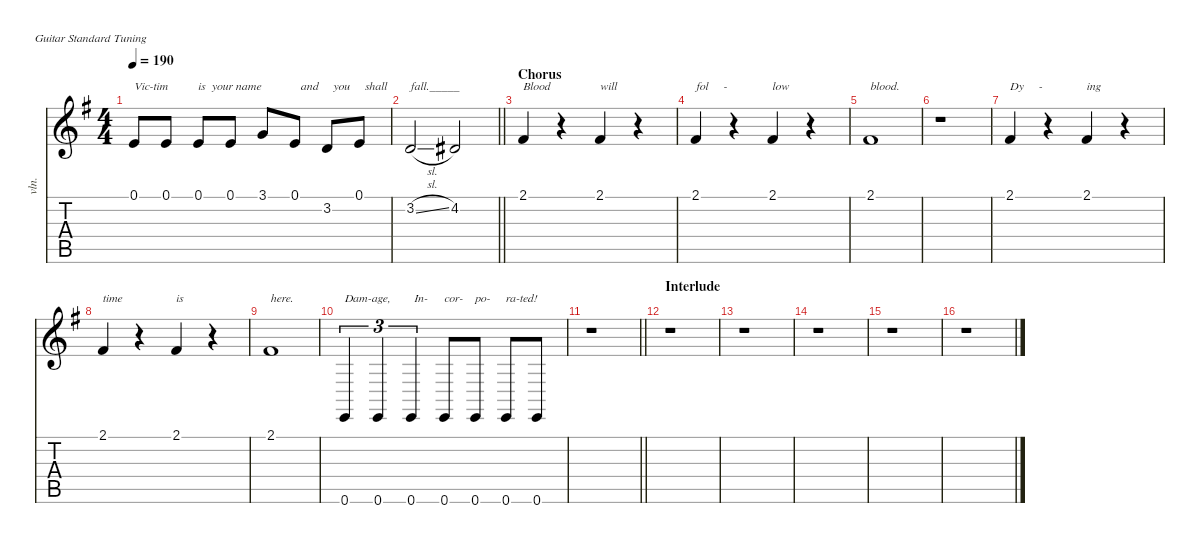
\defaultSystemsLayout 4
\hideDynamics
\bracketExtendMode nobrackets
\otherSystemsTrackNameOrientation horizontal
\track ("Vocals" "vln.") {instrument violin}
\staff {score tabs}
\tuning (E4 B3 G3 D3 A2 E2)
\ts (4 4)
\tempo 190
\clef g2
\ks eminor
0.1{acc forcenatural}.8{txt "Vic-tim" dy f beam Up} 0.1{acc forcenatural}.8{beam Up} 0.1{acc forcenatural}.8{txt "is  your name" beam Up} 0.1{acc forcenatural}.8{beam Up} 3.1{acc forcenatural}.8{beam Up} 0.1{acc forcenatural}.8{txt "  and" beam Up} 3.2{acc forcenatural}.8{txt "  you" beam Up} 0.1{acc forcenatural}.8{txt "  shall" beam Up} |
\barLineRight lightlight
3.2{sl acc forcenatural}.2{txt "fall._____" beam Up} 4.2{acc #}.2{beam Up} |
\section ("" "Chorus")
2.1{acc #}.4{txt "Blood" beam Up} r.4{beam Up} 2.1{acc #}.4{txt "will" beam Up} r.4{beam Up} |
2.1{acc #}.4{txt "fol     -" beam Up} r.4{beam Up} 2.1{acc #}.4{txt "low" beam Up} r.4{beam Up} |
2.1{acc #}.1{txt "blood." beam Up} |
r.1{beam Down} |
2.1{acc #}.4{txt "Dy     -" beam Up} r.4{beam Up} 2.1{acc #}.4{txt "ing" beam Up} r.4{beam Up} |
2.1{acc #}.4{txt "time" beam Up} r.4{beam Up} 2.1{acc #}.4{txt "is" beam Up} r.4{beam Up} |
2.1{acc #}.1{txt "here." beam Up} |
0.6{acc forcenatural}.4{tu (3 2) txt "Dam-age," beam Up} 0.6{acc forcenatural}.4{tu (3 2) beam Up} 0.6{acc forcenatural}.4{tu (3 2) txt " In-" beam Up} 0.6{acc forcenatural}.8{txt "cor-" beam Up} 0.6{acc forcenatural}.8{txt "po-" beam Up} 0.6{acc forcenatural}.8{txt "ra-ted!" beam Up} 0.6{acc forcenatural}.8{beam Up} |
\barLineRight lightlight
r.1{beam Down} |
\section ("" "Interlude")
r.1{beam Down} |
r.1{beam Down} |
r.1{beam Down} |
r.1{beam Down} |
r.1{beam Down}
